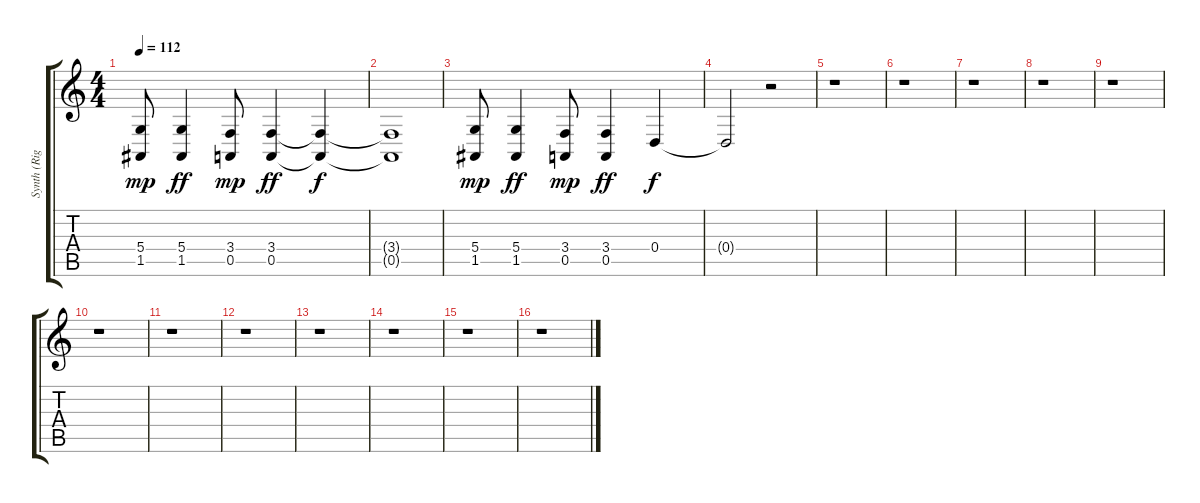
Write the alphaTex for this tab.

\track ("Synth (Right Channel)" "Synth (Rig") {instrument fx5brightness}
\staff {score tabs}
\tuning (E4 B3 G3 D3 A2 E2) {hide}
\ts (4 4)
\tempo 112
\clef g2
\ks c
(5.4 1.5).8{dy mp} (5.4 1.5).4{dy ff} (3.4 0.5).8{dy mp} (3.4 0.5).4{dy ff} (3.4{t} 0.5{t}).4{dy f} |
(3.4{t} 0.5{t}).1 |
(5.4 1.5).8{dy mp} (5.4 1.5).4{dy ff} (3.4 0.5).8{dy mp} (3.4 0.5).4{dy ff} 0.4.4{dy f} |
0.4{t}.2 r.2 |
r.1 |
r.1 |
r.1 |
r.1 |
r.1 |
r.1 |
r.1 |
r.1 |
r.1 |
r.1 |
r.1 |
r.1
